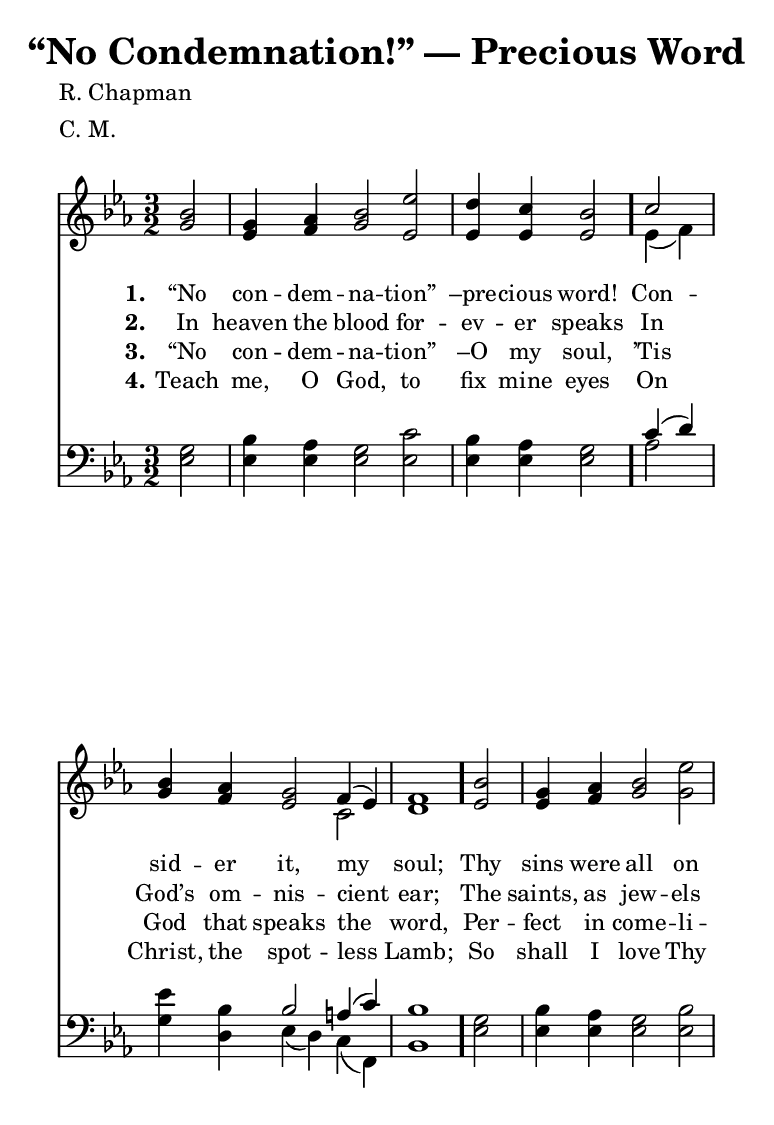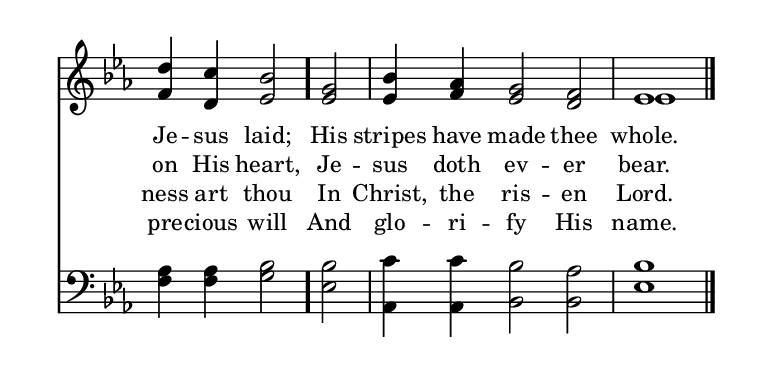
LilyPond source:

\include "common/global.ily"
\paper {
  \include "common/paper.ily"
  ragged-last-bottom = ##t
  systems-per-page = ##f
}

\header{
  hymnnumber = "151"
  title = "“No Condemnation!” — Precious Word"
  tunename = "Barrow"
  meter = "C. M."
  poet = "R. Chapman"
  composer = ""
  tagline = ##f
}

global = {
  \include "common/overrides.ily"
  \override Staff.TimeSignature.style = #'numbered
  \time 3/2
  \override Score.MetronomeMark.transparent = ##t % hide all fermata changes too
  \tempo 2=80
  \key ees \major
  \partial 2
  \autoBeamOff
}

notesSoprano = {
\global
\relative c'' {

  bes2 | g4 aes bes2 ees | d4 c bes2
  c2 | bes4 aes g2 f4( ees) | f1
  bes2 | g4 aes bes2 ees | d4 c bes2
  g2 | bes4 aes g2 f2 | ees1

  \bar "|."

}
}

notesAlto = {
\global
\relative e' {

  g2 | ees4 f g2 ees | ees4 ees ees2
  ees4( f) | g f ees2 c | d1
  ees2 | ees4 f g2 g | f4 d ees2
  ees2 | ees4 f ees2 d | ees1

}
}

notesTenor = {
\global
\relative a {

  g2 | bes4 aes g2 c | bes4 aes g2
  c4( d) | ees bes bes2 a4( c) | bes1
  g2 | bes4 aes g2 bes | aes4 aes bes2
  bes2 | c4 c bes2 aes | bes1

}
}

notesBass = {
\global
\relative f {

  ees2 | ees4 ees ees2 ees | ees4 ees ees2
  aes2 | g4 d ees( d) c( f,) | bes1
  ees2 | ees4 ees ees2 ees | f4 f g2
  ees2 | aes,4 aes bes2 bes | ees1

}
}

wordsA = \lyricmode {
\set stanza = "1."

“No con -- dem -- na -- tion” –pre -- cious word! \bar "."
Con -- sid -- er it, my soul; \bar "."
Thy sins were all on Je -- sus laid; \bar "."
His stripes have made thee whole. \bar "."

}

wordsB = \lyricmode {
\set stanza = "2."

In heaven the blood for -- ev -- er speaks
In God’s om -- nis -- cient ear;
The saints, as jew -- els on His heart,
Je -- sus doth ev -- er bear.

}

wordsC = \lyricmode {
\set stanza = "3."

“No con -- dem -- na -- tion” –O my soul,
’Tis God that speaks the word,
Per -- fect in come -- li -- ness art thou
In Christ, the ris -- en Lord.

}

wordsD = \lyricmode {
\set stanza = "4."

Teach me, O God, to fix mine eyes
On Christ, the spot -- less Lamb;
So shall I love Thy pre -- cious will
And glo -- ri -- fy His name.

}

\score {
  \context ChoirStaff <<
    \context Staff = upper <<
      \set Staff.autoBeaming = ##f
      \set ChoirStaff.systemStartDelimiter = #'SystemStartBar
      \set ChoirStaff.printPartCombineTexts = ##f
      \partcombine #'(2 . 9) \notesSoprano \notesAlto
      \context NullVoice = sopranos { \voiceOne << \notesSoprano >> }
      \context Lyrics = one   \lyricsto sopranos \wordsA
      \context Lyrics = two   \lyricsto sopranos \wordsB
      \context Lyrics = three \lyricsto sopranos \wordsC
      \context Lyrics = four  \lyricsto sopranos \wordsD
    >>
    \context Staff = men <<
      \set Staff.autoBeaming = ##f
      \clef bass
      \set ChoirStaff.printPartCombineTexts = ##f
      \partcombine #'(2 . 9) \notesTenor \notesBass
    >>
  >>
  \layout {
    \include "common/layout.ily"
  }
  \midi{
    \include "common/midi.ily"
  }
}

\version "2.19.49"  % necessary for upgrading to future LilyPond versions.

% vi:set et ts=2 sw=2 ai nocindent syntax=lilypond:
